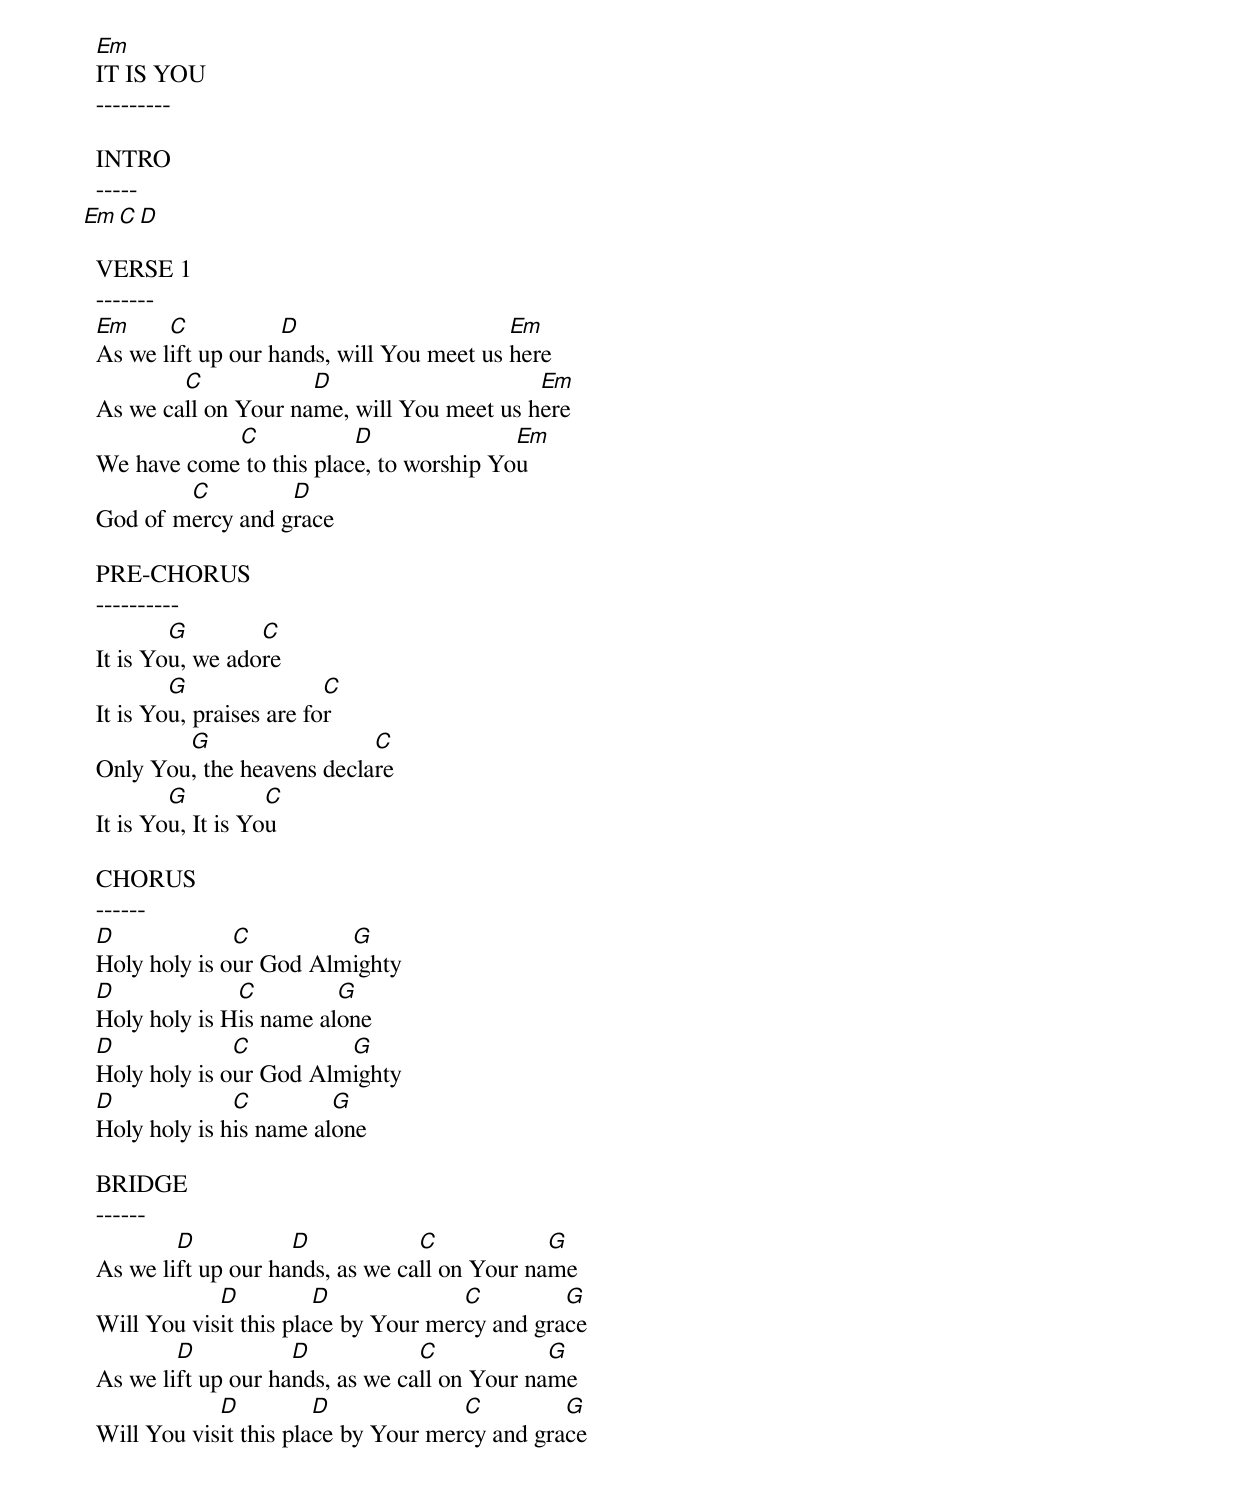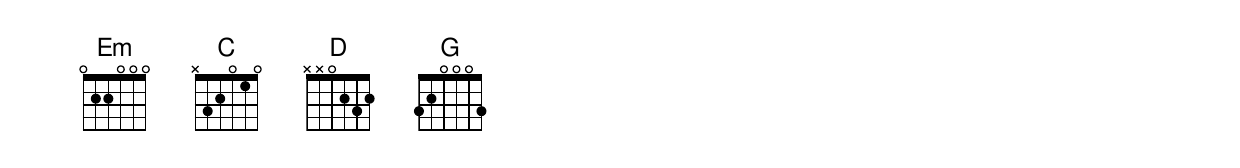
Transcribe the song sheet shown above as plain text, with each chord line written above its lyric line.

  Em
  IT IS YOU
  ---------

  INTRO
  -----
  Em   C   D

  VERSE 1
  -------
  Em     C           D                      Em
  As we lift up our hands, will You meet us here
          C            D                     Em
  As we call on Your name, will You meet us here
              C            D               Em
  We have come to this place, to worship You
          C         D
  God of mercy and grace

  PRE-CHORUS
  ----------
          G        C
  It is You, we adore
          G                C
  It is You, praises are for
          G                  C
  Only You, the heavens declare
          G          C
  It is You, It is You

  CHORUS
  ------
  D             C         G
  Holy holy is our God Almighty
  D             C         G
  Holy holy is His name alone
  D             C         G
  Holy holy is our God Almighty
  D             C         G
  Holy holy is his name alone

  BRIDGE
  ------
          D           D            C            G
  As we lift up our hands, as we call on Your name
              D          D             C         G
  Will You visit this place by Your mercy and grace
          D           D            C            G
  As we lift up our hands, as we call on Your name
              D          D             C         G
  Will You visit this place by Your mercy and grace
